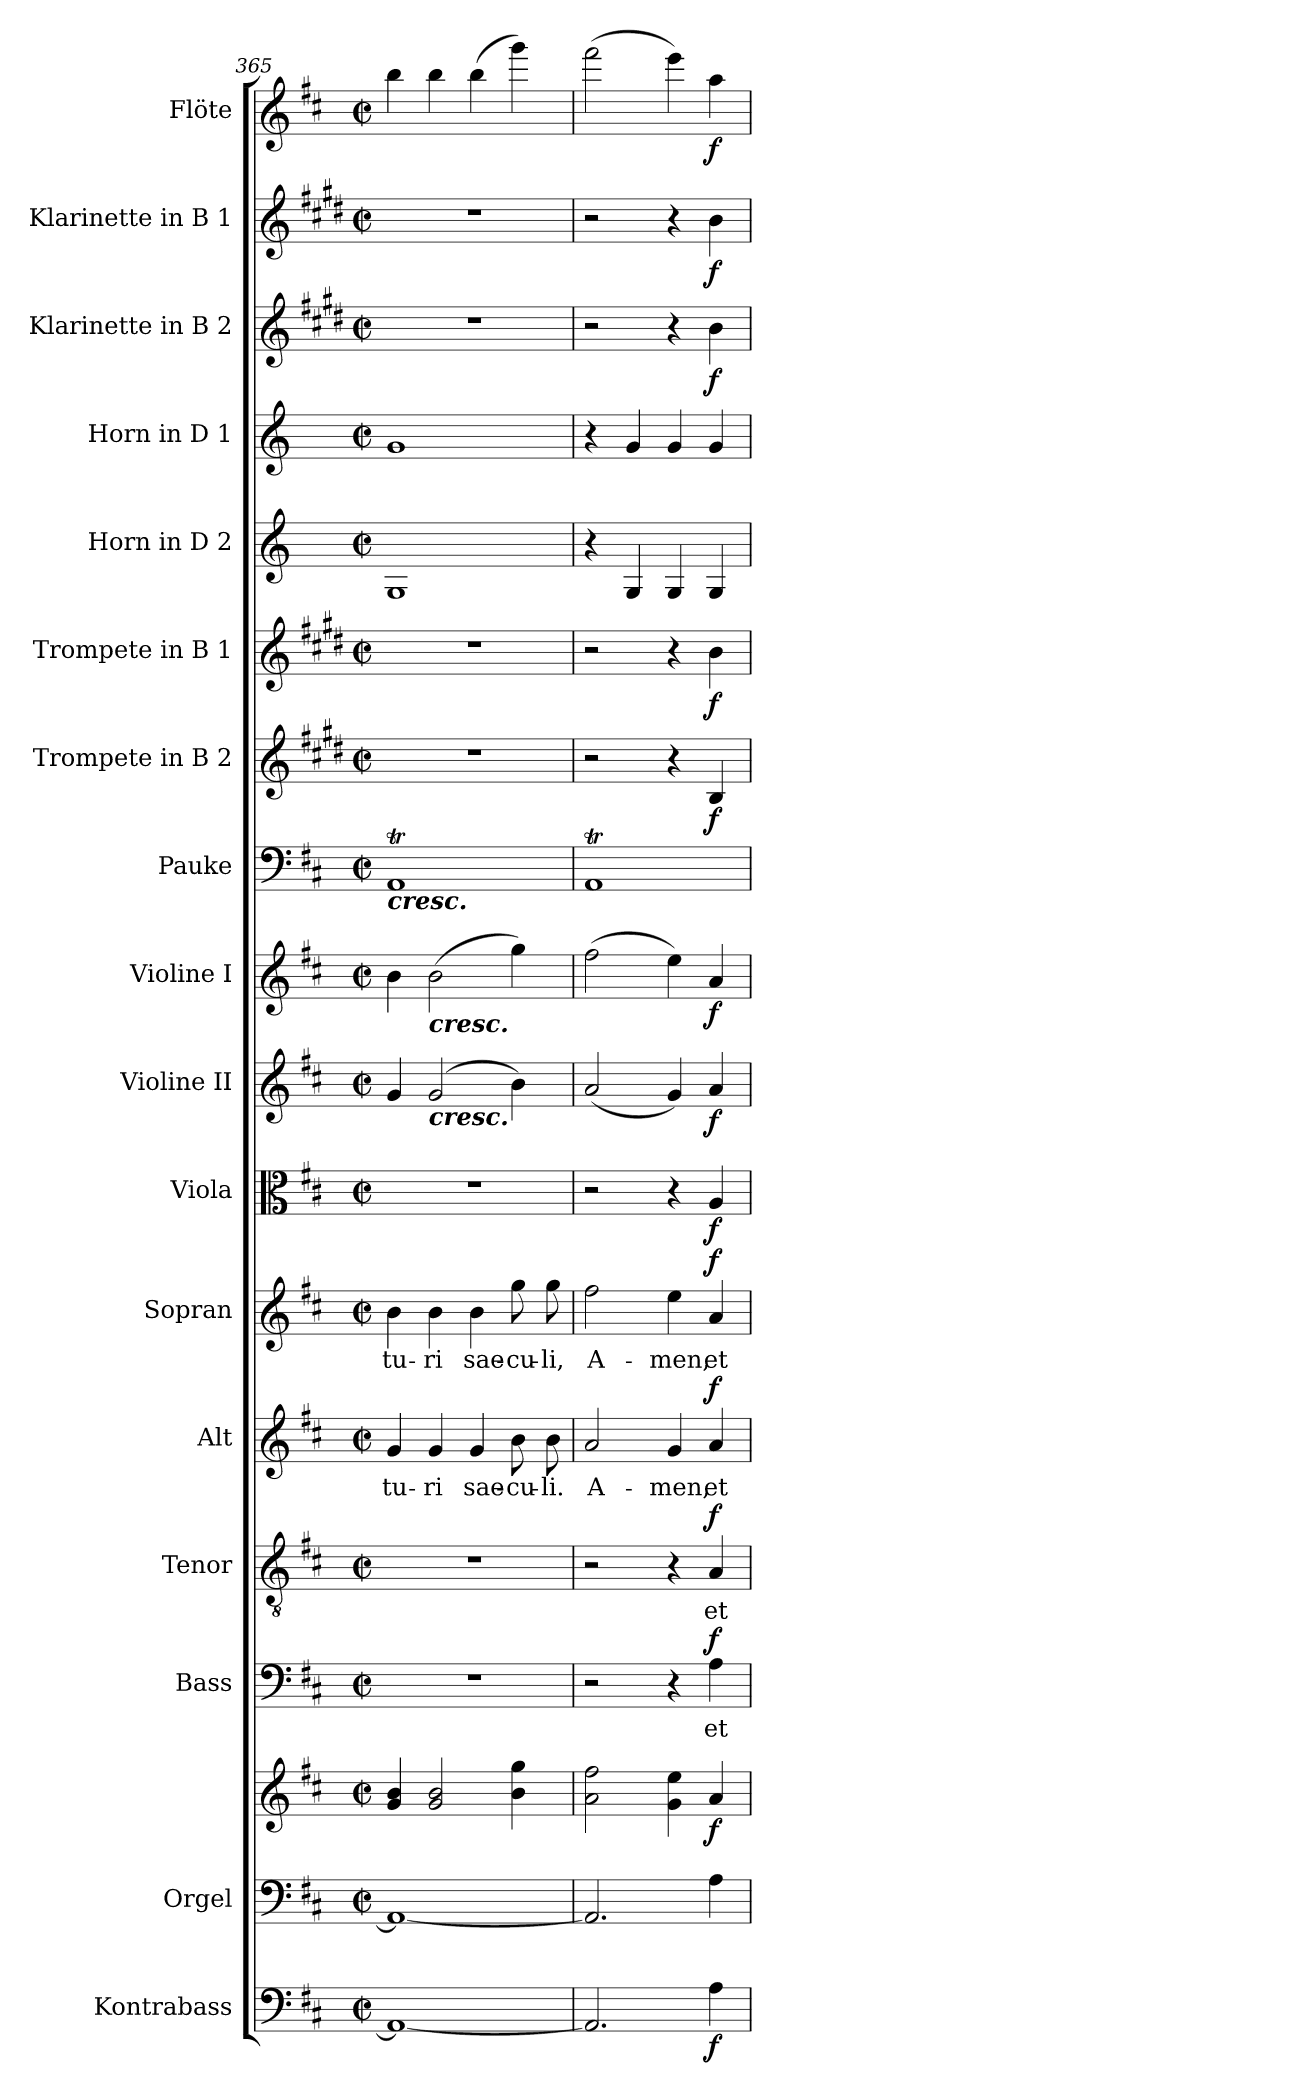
**kern	**dynam	**kern	**kern	**dynam	**kern	**text	**dynam	**kern	**text	**dynam	**kern	**text	**dynam	**kern	**text	**dynam	**kern	**dynam	**kern	**dynam	**kern	**dynam	**kern	**kern	**dynam	**kern	**dynam	**kern	**kern	**kern	**dynam	**kern	**dynam	**kern	**dynam
*part17	*part17	*part16	*part16	*part16	*part15	*part15	*part15	*part14	*part14	*part14	*part13	*part13	*part13	*part12	*part12	*part12	*part11	*part11	*part10	*part10	*part9	*part9	*part8	*part7	*part7	*part6	*part6	*part5	*part4	*part3	*part3	*part2	*part2	*part1	*part1
*staff18	*staff18	*staff17	*staff16	*staff16/17	*staff15	*staff15	*staff15	*staff14	*staff14	*staff14	*staff13	*staff13	*staff13	*staff12	*staff12	*staff12	*staff11	*staff11	*staff10	*staff10	*staff9	*staff9	*staff8	*staff7	*staff7	*staff6	*staff6	*staff5	*staff4	*staff3	*staff3	*staff2	*staff2	*staff1	*staff1
*I"Kontrabass	*	*I"Orgel	*	*	*I"Bass	*	*	*I"Tenor	*	*	*I"Alt	*	*	*I"Sopran	*	*	*I"Viola	*	*I"Violine II	*	*I"Violine I	*	*I"Pauke	*I"Trompete in B 2	*	*I"Trompete in B 1	*	*I"Horn in D 2	*I"Horn in D 1	*I"Klarinette in B 2	*	*I"Klarinette in B 1	*	*I"Flöte	*
*I'Kb.	*	*I'Org.	*	*	*I'B	*	*	*I'T	*	*	*I'A	*	*	*I'S	*	*	*I'Vla.	*	*I'Vl. II	*	*I'Vl. I	*	*I'Pk.	*I'Trp. 2	*	*I'Trp. 1	*	*I'Hrn. 2	*I'Hrn. 1	*I'Kl. 2	*	*I'Kl. 1	*	*I'Fl.	*
*clefF4	*	*clefF4	*clefG2	*	*clefF4	*	*	*clefGv2	*	*	*clefG2	*	*	*clefG2	*	*	*clefC3	*	*clefG2	*	*clefG2	*	*clefF4	*clefG2	*	*clefG2	*	*clefG2	*clefG2	*clefG2	*	*clefG2	*	*clefG2	*
*ITrd7c12	*	*	*	*	*	*	*	*	*	*	*	*	*	*	*	*	*	*	*	*	*	*	*	*ITrd1c2	*	*ITrd1c2	*	*ITrd-1c-2	*ITrd-1c-2	*ITrd1c2	*	*ITrd1c2	*	*	*
*k[f#c#]	*	*k[f#c#]	*k[f#c#]	*	*k[f#c#]	*	*	*k[f#c#]	*	*	*k[f#c#]	*	*	*k[f#c#]	*	*	*k[f#c#]	*	*k[f#c#]	*	*k[f#c#]	*	*k[f#c#]	*k[f#c#]	*	*k[f#c#]	*	*k[f#c#]	*k[f#c#]	*k[f#c#]	*	*k[f#c#]	*	*k[f#c#]	*
*D:	*	*D:	*D:	*	*D:	*	*	*D:	*	*	*D:	*	*	*D:	*	*	*D:	*	*D:	*	*D:	*	*D:	*D:	*	*D:	*	*D:	*D:	*D:	*	*D:	*	*D:	*
*M2/2	*	*M2/2	*M2/2	*	*M2/2	*	*	*M2/2	*	*	*M2/2	*	*	*M2/2	*	*	*M2/2	*	*M2/2	*	*M2/2	*	*M2/2	*M2/2	*	*M2/2	*	*M2/2	*M2/2	*M2/2	*	*M2/2	*	*M2/2	*
*met(c|)	*	*met(c|)	*met(c|)	*	*met(c|)	*	*	*met(c|)	*	*	*met(c|)	*	*	*met(c|)	*	*	*met(c|)	*	*met(c|)	*	*met(c|)	*	*met(c|)	*met(c|)	*	*met(c|)	*	*met(c|)	*met(c|)	*met(c|)	*	*met(c|)	*	*met(c|)	*
=365	=365	=365	=365	=365	=365	=365	=365	=365	=365	=365	=365	=365	=365	=365	=365	=365	=365	=365	=365	=365	=365	=365	=365	=365	=365	=365	=365	=365	=365	=365	=365	=365	=365	=365	=365
!	!	!	!	!	!	!	!	!	!	!	!	!	!	!	!	!	!	!	!	!	!	!	!LO:TX:b:Bi:t=cresc.	!	!	!	!	!	!	!	!	!	!	!	!
!	!	!	!	!	!	!	!	!	!	!	!	!LO:LY:b	!	!	!LO:LY:b	!	!	!	!	!	!	!	!	!	!	!	!	!	!	!	!	!	!	!	!
1AAA_	.	1AA_	4g/ 4b/	.	1r	.	.	1r	.	.	4g/	-tu-	.	4b\	-tu-	.	1r	.	4g/	.	4b\	.	1AAT	1r	.	1r	.	1A	1a	1r	.	1r	.	4bb\	.
!	!	!	!	!	!	!	!	!	!	!	!	!	!	!	!	!	!	!	!	!	!LO:TX:b:Bi:t=cresc.	!	!	!	!	!	!	!	!	!	!	!	!	!	!
!	!	!	!	!	!	!	!	!	!	!	!	!	!	!	!	!	!	!	!LO:TX:b:Bi:t=cresc.	!	!	!	!	!	!	!	!	!	!	!	!	!	!	!	!
!	!	!	!	!	!	!	!	!	!	!	!	!LO:LY:b	!	!	!LO:LY:b	!	!	!	!	!	!	!	!	!	!	!	!	!	!	!	!	!	!	!	!
.	.	.	2g/ 2b/	.	.	.	.	.	.	.	4g/	-ri	.	4b\	-ri	.	.	.	(2g/	.	(>2b\	.	.	.	.	.	.	.	.	.	.	.	.	4bb\	.
!	!	!	!	!	!	!	!	!	!	!	!	!LO:LY:b	!	!	!LO:LY:b	!	!	!	!	!	!	!	!	!	!	!	!	!	!	!	!	!	!	!	!
.	.	.	.	.	.	.	.	.	.	.	4g/	sae-	.	4b\	sae-	.	.	.	.	.	.	.	.	.	.	.	.	.	.	.	.	.	.	(>4bb\	.
!	!	!	!	!	!	!	!	!	!	!	!	!LO:LY:b	!	!	!LO:LY:b	!	!	!	!	!	!	!	!	!	!	!	!	!	!	!	!	!	!	!	!
.	.	.	4b\ 4gg\	.	.	.	.	.	.	.	8b\	-cu-	.	8gg\	-cu-	.	.	.	4b\)	.	4gg\)	.	.	.	.	.	.	.	.	.	.	.	.	4ggg\)	.
!	!	!	!	!	!	!	!	!	!	!	!	!LO:LY:b	!	!	!LO:LY:b	!	!	!	!	!	!	!	!	!	!	!	!	!	!	!	!	!	!	!	!
.	.	.	.	.	.	.	.	.	.	.	8b\	-li.	.	8gg\	-li,	.	.	.	.	.	.	.	.	.	.	.	.	.	.	.	.	.	.	.	.
=366	=366	=366	=366	=366	=366	=366	=366	=366	=366	=366	=366	=366	=366	=366	=366	=366	=366	=366	=366	=366	=366	=366	=366	=366	=366	=366	=366	=366	=366	=366	=366	=366	=366	=366	=366
!	!	!	!	!	!	!	!	!	!	!	!	!LO:LY:b	!	!	!LO:LY:b	!	!	!	!	!	!	!	!	!	!	!	!	!	!	!	!	!	!	!	!
2.AAA/]	.	2.AA/]	2a\ 2ff#\	.	2r	.	.	2r	.	.	2a/	A-	.	2ff#\	A-	.	2r	.	(<2a/	.	(>2ff#\	.	1AAT	2r	.	2r	.	4r	4r	2r	.	2r	.	(>2fff#\	.
.	.	.	.	.	.	.	.	.	.	.	.	.	.	.	.	.	.	.	.	.	.	.	.	.	.	.	.	4A/	4a/	.	.	.	.	.	.
!	!	!	!	!	!	!	!	!	!	!	!	!LO:LY:b	!	!	!LO:LY:b	!	!	!	!	!	!	!	!	!	!	!	!	!	!	!	!	!	!	!	!
.	.	.	4g\ 4ee\	.	4r	.	.	4r	.	.	4g/	-men,	.	4ee\	-men,	.	4r	.	4g/)	.	4ee\)	.	.	4r	.	4r	.	4A/	4a/	4r	.	4r	.	4eee\)	.
!	!LO:DY:b	!	!	!LO:DY:b	!	!LO:LY:b	!LO:DY:a	!	!LO:LY:b	!LO:DY:a	!	!LO:LY:b	!LO:DY:a	!	!LO:LY:b	!LO:DY:a	!	!LO:DY:b	!	!LO:DY:b	!	!LO:DY:b	!	!	!LO:DY:b	!	!LO:DY:b	!	!	!	!LO:DY:b	!	!LO:DY:b	!	!LO:DY:b
4AA\	f	4A\	4a/	f	4A\	et	f	4A/	et	f	4a/	et	f	4a/	et	f	4A/	f	4a/	f	4a/	f	.	4A/	f	4a\	f	4A/	4a/	4a\	f	4a\	f	4aa\	f
=	=	=	=	=	=	=	=	=	=	=	=	=	=	=	=	=	=	=	=	=	=	=	=	=	=	=	=	=	=	=	=	=	=	=	=
*-	*-	*-	*-	*-	*-	*-	*-	*-	*-	*-	*-	*-	*-	*-	*-	*-	*-	*-	*-	*-	*-	*-	*-	*-	*-	*-	*-	*-	*-	*-	*-	*-	*-	*-	*-
